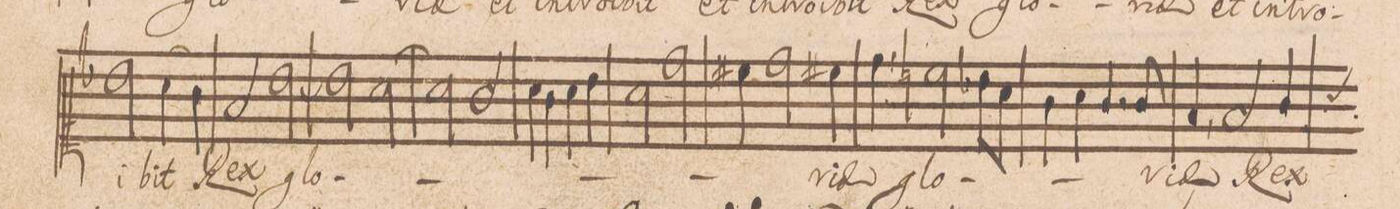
**kern	**text
*I"Canto	*
*clefC1	*
*k[b-]	*
*met(c|)	*
*M2/2	*
2b-\	-i-
(4a\	-bit
4g\)	.
=43	=43
2f/	Rex
[<2b-\	glo-
=44	=44
2b-\]	.
[2a\	.
=45	=45
2a\]	.
2g/	.
=46	=46
4a\	.
4g\	.
4a\	.
4b-\	.
=47	=47
2a\	.
2dd\	.
=48	=48
4cc#X\	.
2dd\	.
4cc#X\	-ri-
=49	=49
4dd,\	-ae
2ccn\	glo-
8b-X\L	.
8a\J	.
=50	=50
4g\	.
4a\	.
4.g/	.
8g/	-ri-
=51	=51
4f,/	-ae
2f/	Rex
*custos:a	*
4g/	.
=52	=52
*-	*-
